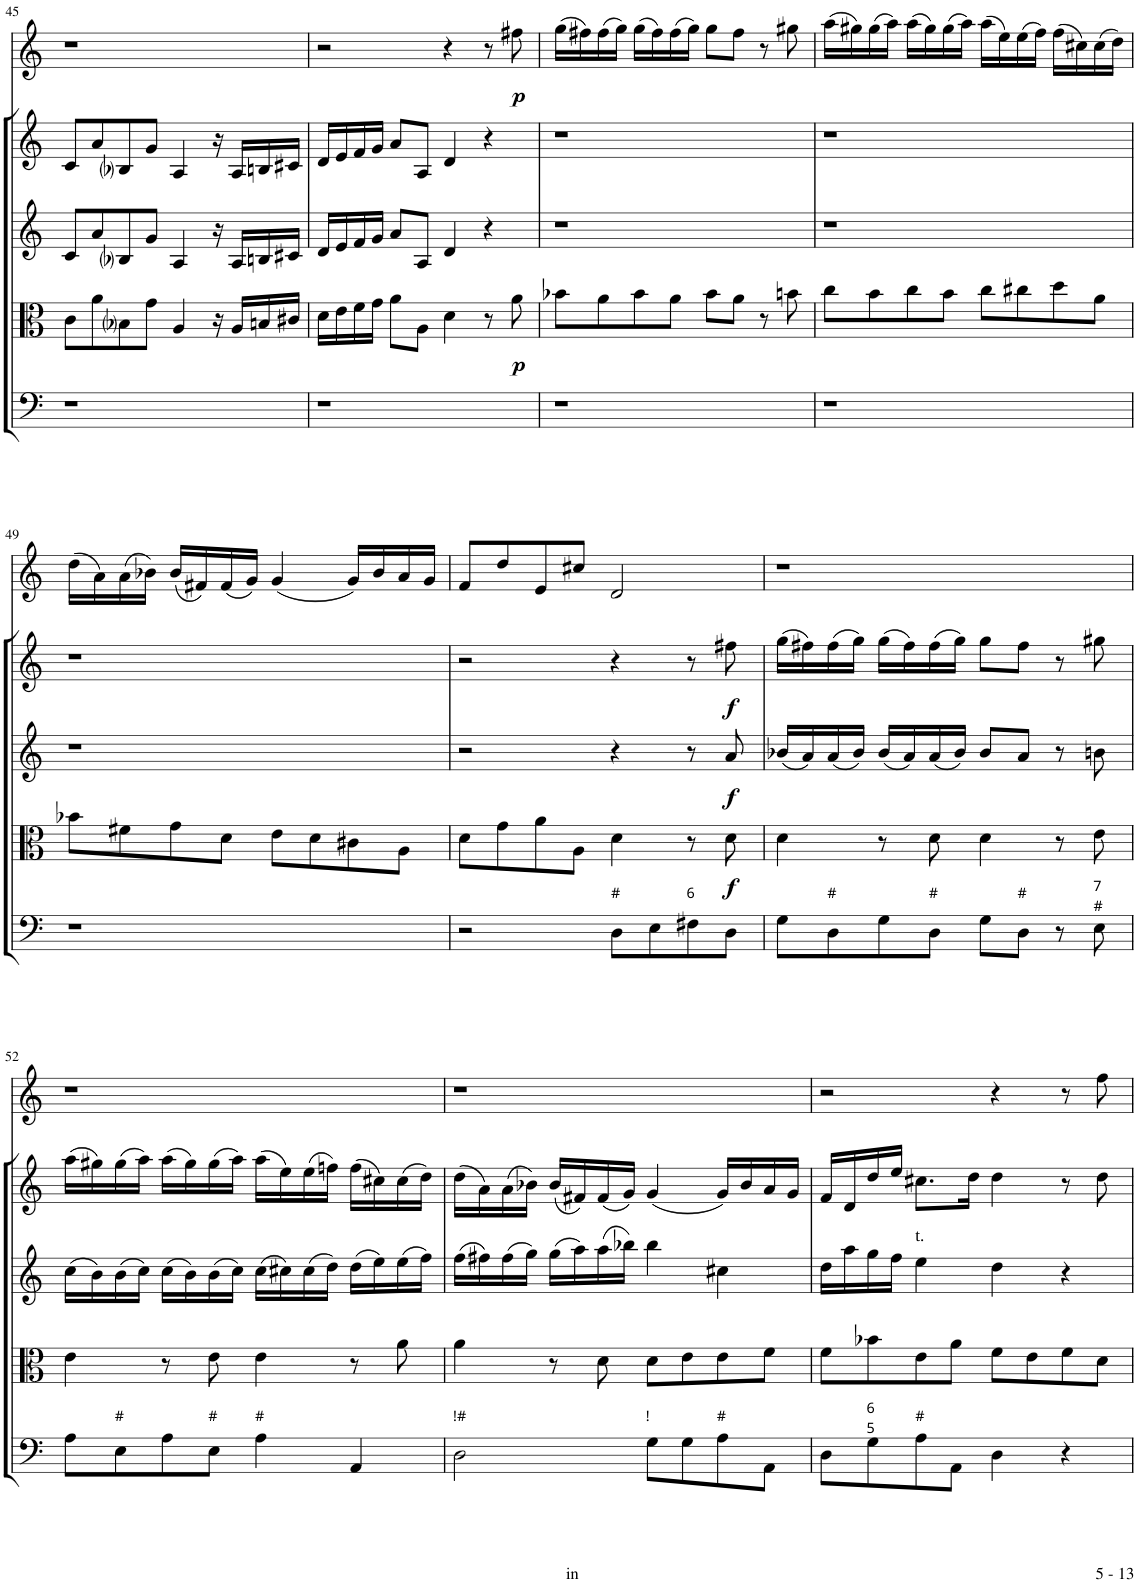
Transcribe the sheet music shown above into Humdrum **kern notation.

**kern	**kern	**dynam	**kern	**dynam	**kern	**dynam	**kern	**dynam
*part5	*part4	*part4	*part3	*part3	*part2	*part2	*part1	*part1
*staff5	*staff4	*staff4	*staff3	*staff3	*staff2	*staff2	*staff1	*staff1
*I"Organo  e Violoncello	*I"Alto Viola	*	*I"Violino Secondo	*	*I"Violino Primo	*	*I"Oboe	*
*I'Vc	*I'Vla	*	*I'Vln	*	*I'Vln	*	*I'Ob	*
!!LO:PB:g=z
*clefF4	*clefC3	*	*clefG2	*	*clefG2	*	*clefG2	*
*k[]	*k[]	*	*k[]	*	*k[]	*	*k[]	*
*M4/4	*M4/4	*	*M4/4	*	*M4/4	*	*M4/4	*
*met(c)	*met(c)	*	*met(c)	*	*met(c)	*	*met(c)	*
=45	=45	=45	=45	=45	=45	=45	=45	=45
1r	8c\L	.	8c/L	.	8c/L	.	1r	.
.	8a\	.	8a/	.	8a/	.	.	.
.	8B-i\	.	8B-i/	.	8B-i/	.	.	.
.	8g\J	.	8g/J	.	8g/J	.	.	.
.	4A/	.	4A/	.	4A/	.	.	.
.	16r	.	16r	.	16r	.	.	.
.	16A/LL	.	16A/LL	.	16A/LL	.	.	.
.	16Bn/	.	16Bn/	.	16Bn/	.	.	.
.	16c#X/JJ	.	16c#X/JJ	.	16c#X/JJ	.	.	.
=46	=46	=46	=46	=46	=46	=46	=46	=46
1r	16d\LL	.	16d/LL	.	16d/LL	.	2r	.
.	16e\	.	16e/	.	16e/	.	.	.
.	16f\	.	16f/	.	16f/	.	.	.
.	16g\JJ	.	16g/JJ	.	16g/JJ	.	.	.
.	8a\L	.	8a/L	.	8a/L	.	.	.
.	8A\J	.	8A/J	.	8A/J	.	.	.
.	4d\	.	4d/	.	4d/	.	4r	.
.	8r	.	4r	.	4r	.	8r	.
!	!	!LO:DY:b	!	!	!	!	!	!LO:DY:b
.	8a\	p	.	.	.	.	8ff#X\	p
=47	=47	=47	=47	=47	=47	=47	=47	=47
1r	8b-X\L	.	1r	.	1r	.	(16gg\LL	.
.	.	.	.	.	.	.	16ff#X\)	.
.	8a\	.	.	.	.	.	(16ff#\	.
.	.	.	.	.	.	.	16gg\JJ)	.
.	8b-\	.	.	.	.	.	(16gg\LL	.
.	.	.	.	.	.	.	16ff#\)	.
.	8a\J	.	.	.	.	.	(16ff#\	.
.	.	.	.	.	.	.	16gg\JJ)	.
.	8b-\L	.	.	.	.	.	8gg\L	.
.	8a\J	.	.	.	.	.	8ff#\J	.
.	8r	.	.	.	.	.	8r	.
.	8bn\	.	.	.	.	.	8gg#X\	.
=48	=48	=48	=48	=48	=48	=48	=48	=48
1r	8cc\L	.	1r	.	1r	.	(16aa\LL	.
.	.	.	.	.	.	.	16gg#X\)	.
.	8b\	.	.	.	.	.	(16gg#\	.
.	.	.	.	.	.	.	16aa\JJ)	.
.	8cc\	.	.	.	.	.	(16aa\LL	.
.	.	.	.	.	.	.	16gg#\)	.
.	8b\J	.	.	.	.	.	(16gg#\	.
.	.	.	.	.	.	.	16aa\JJ)	.
.	8cc\L	.	.	.	.	.	(16aa\LL	.
.	.	.	.	.	.	.	16ee\)	.
.	8cc#X\	.	.	.	.	.	(16ee\	.
.	.	.	.	.	.	.	16ff\JJ)	.
.	8dd\	.	.	.	.	.	(16ff\LL	.
.	.	.	.	.	.	.	16cc#X\)	.
.	8a\J	.	.	.	.	.	(16cc#\	.
.	.	.	.	.	.	.	16dd\JJ)	.
!!LO:LB:g=z
=49	=49	=49	=49	=49	=49	=49	=49	=49
1r	8b-X\L	.	1r	.	1r	.	(16dd\LL	.
.	.	.	.	.	.	.	16a\)	.
.	8f#X\	.	.	.	.	.	(16a\	.
.	.	.	.	.	.	.	16b-X\JJ)	.
.	8g\	.	.	.	.	.	(16b-/LL	.
.	.	.	.	.	.	.	16f#X/)	.
.	8d\J	.	.	.	.	.	(16f#/	.
.	.	.	.	.	.	.	16g/JJ)	.
.	8e\L	.	.	.	.	.	(4g/	.
.	8d\	.	.	.	.	.	.	.
.	8c#X\	.	.	.	.	.	16g/LL)	.
.	.	.	.	.	.	.	16b-/	.
.	8A\J	.	.	.	.	.	16a/	.
.	.	.	.	.	.	.	16g/JJ	.
=50	=50	=50	=50	=50	=50	=50	=50	=50
2r	8d\L	.	2r	.	2r	.	8f/L	.
.	8g\	.	.	.	.	.	8dd/	.
.	8a\	.	.	.	.	.	8e/	.
.	8A\J	.	.	.	.	.	8cc#X/J	.
!LO:TX:a:t=#	!	!	!	!	!	!	!	!
8D\L	4d\	.	4r	.	4r	.	2d/	.
8E\	.	.	.	.	.	.	.	.
!LO:TX:a:t=6	!	!	!	!	!	!	!	!
8F#X\	8r	.	8r	.	8r	.	.	.
!	!	!LO:DY:b	!	!LO:DY:b	!	!LO:DY:b	!	!
8D\J	8d\	f	8a/	f	8ff#X\	f	.	.
=51	=51	=51	=51	=51	=51	=51	=51	=51
8G\L	4d\	.	(16b-X/LL	.	(16gg\LL	.	1r	.
.	.	.	16a/)	.	16ff#X\)	.	.	.
!LO:TX:a:t=#	!	!	!	!	!	!	!	!
8D\	.	.	(16a/	.	(16ff#\	.	.	.
.	.	.	16b-/JJ)	.	16gg\JJ)	.	.	.
8G\	8r	.	(16b-/LL	.	(16gg\LL	.	.	.
.	.	.	16a/)	.	16ff#\)	.	.	.
!LO:TX:a:t=#	!	!	!	!	!	!	!	!
8D\J	8d\	.	(16a/	.	(16ff#\	.	.	.
.	.	.	16b-/JJ)	.	16gg\JJ)	.	.	.
8G\L	4d\	.	8b-/L	.	8gg\L	.	.	.
!LO:TX:a:t=#	!	!	!	!	!	!	!	!
8D\J	.	.	8a/J	.	8ff#\J	.	.	.
8r	8r	.	8r	.	8r	.	.	.
!LO:TX:a:t=7	!	!	!	!	!	!	!	!
!LO:TX:a:t=#	!	!	!	!	!	!	!	!
8E\	8e\	.	8bn\	.	8gg#X\	.	.	.
!!LO:LB:g=z
=52	=52	=52	=52	=52	=52	=52	=52	=52
8A\L	4e\	.	(16cc\LL	.	(16aa\LL	.	1r	.
.	.	.	16b\)	.	16gg#X\)	.	.	.
!LO:TX:a:t=#	!	!	!	!	!	!	!	!
8E\	.	.	(16b\	.	(16gg#\	.	.	.
.	.	.	16cc\JJ)	.	16aa\JJ)	.	.	.
8A\	8r	.	(16cc\LL	.	(16aa\LL	.	.	.
.	.	.	16b\)	.	16gg#\)	.	.	.
!LO:TX:a:t=#	!	!	!	!	!	!	!	!
8E\J	8e\	.	(16b\	.	(16gg#\	.	.	.
.	.	.	16cc\JJ)	.	16aa\JJ)	.	.	.
!LO:TX:a:t=#	!	!	!	!	!	!	!	!
4A\	4e\	.	(16cc\LL	.	(16aa\LL	.	.	.
.	.	.	16cc#X\)	.	16ee\)	.	.	.
.	.	.	(16cc#\	.	(16ee\	.	.	.
.	.	.	16dd\JJ)	.	16ffn\JJ)	.	.	.
4AA/	8r	.	(16dd\LL	.	(16ff\LL	.	.	.
.	.	.	16ee\)	.	16cc#X\)	.	.	.
.	8a\	.	(16ee\	.	(16cc#\	.	.	.
.	.	.	16ff\JJ)	.	16dd\JJ)	.	.	.
=53	=53	=53	=53	=53	=53	=53	=53	=53
!LO:TX:a:t=!#	!	!	!	!	!	!	!	!
2D\	4a\	.	(16ff\LL	.	(16dd\LL	.	1r	.
.	.	.	16ff#X\)	.	16a\)	.	.	.
.	.	.	(16ff#\	.	(16a\	.	.	.
.	.	.	16gg\JJ)	.	16b-X\JJ)	.	.	.
.	8r	.	(16gg\LL	.	(16b-/LL	.	.	.
.	.	.	16aa\)	.	16f#X/)	.	.	.
.	8d\	.	(16aa\	.	(16f#/	.	.	.
.	.	.	16bb-X\JJ)	.	16g/JJ)	.	.	.
!LO:TX:a:t=!	!	!	!	!	!	!	!	!
8G\L	8d\L	.	4bb-\	.	(4g/	.	.	.
8G\	8e\	.	.	.	.	.	.	.
!LO:TX:a:t=#	!	!	!	!	!	!	!	!
8A\	8e\	.	4cc#X\	.	16g/LL)	.	.	.
.	.	.	.	.	16b-/	.	.	.
8AA\J	8f\J	.	.	.	16a/	.	.	.
.	.	.	.	.	16g/JJ	.	.	.
=54	=54	=54	=54	=54	=54	=54	=54	=54
8D\L	8f\L	.	16dd\LL	.	16f/LL	.	2r	.
.	.	.	16aa\	.	16d/	.	.	.
!LO:TX:a:t=6	!	!	!	!	!	!	!	!
!LO:TX:a:t=5	!	!	!	!	!	!	!	!
8G\	8b-X\	.	16gg\	.	16dd/	.	.	.
.	.	.	16ff\JJ	.	16ee/JJ	.	.	.
!	!	!	!LO:TX:a:t=t.	!	!	!	!	!
!LO:TX:a:t=#	!	!	!	!	!	!	!	!
8A\	8e\	.	4ee\	.	8.cc#X\L	.	.	.
8AA\J	8a\J	.	.	.	.	.	.	.
.	.	.	.	.	16dd\Jk	.	.	.
4D\	8f\L	.	4dd\	.	4dd\	.	4r	.
.	8e\	.	.	.	.	.	.	.
4r	8f\	.	4r	.	8r	.	8r	.
.	8d\J	.	.	.	8dd\	.	8ff\	.
=	=	=	=	=	=	=	=	=
*-	*-	*-	*-	*-	*-	*-	*-	*-
